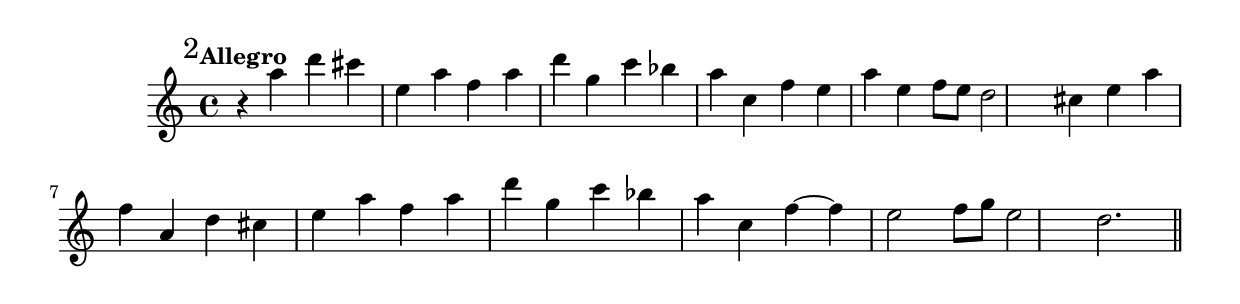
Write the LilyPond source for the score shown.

%%  secondo_flauto.ly
%%  This file is part of the Earlilypond project
%%  
%%  Copyright (c) 2011-2013 Benjamin Coudrin <benjamin.coudrin@gmail.com>
%%                All Rights Reserved
%%
%%  This program is free software. It comes without any warranty, to
%%  the extent permitted by applicable law. You can redistribute it
%%  and/or modify it under the terms of the Do What The Fuck You Want
%%  To Public License, Version 2, as published by Sam Hocevar. See
%%  http://sam.zoy.org/wtfpl/COPYING for more details.

\relative c'' {
  \mark \markup "2"
  \tempo "Allegro"
  r4 a'4 d4
  cis4 e,4 a4
  f4 a4 d4
  g,4 c4 bes4
  a4 c,4 f4
  e4 a4 e4
  f8[ e] d2
  cis4 e4 a4
  f4 a,4 d4
  cis4 e4 a4
  f4 a4 d4
  g,4 c4 bes4
  a4 c,4 f4~
  f4 e2
  f8[ g8] e2
  d2.
  
  \bar "||"
  \break
}
